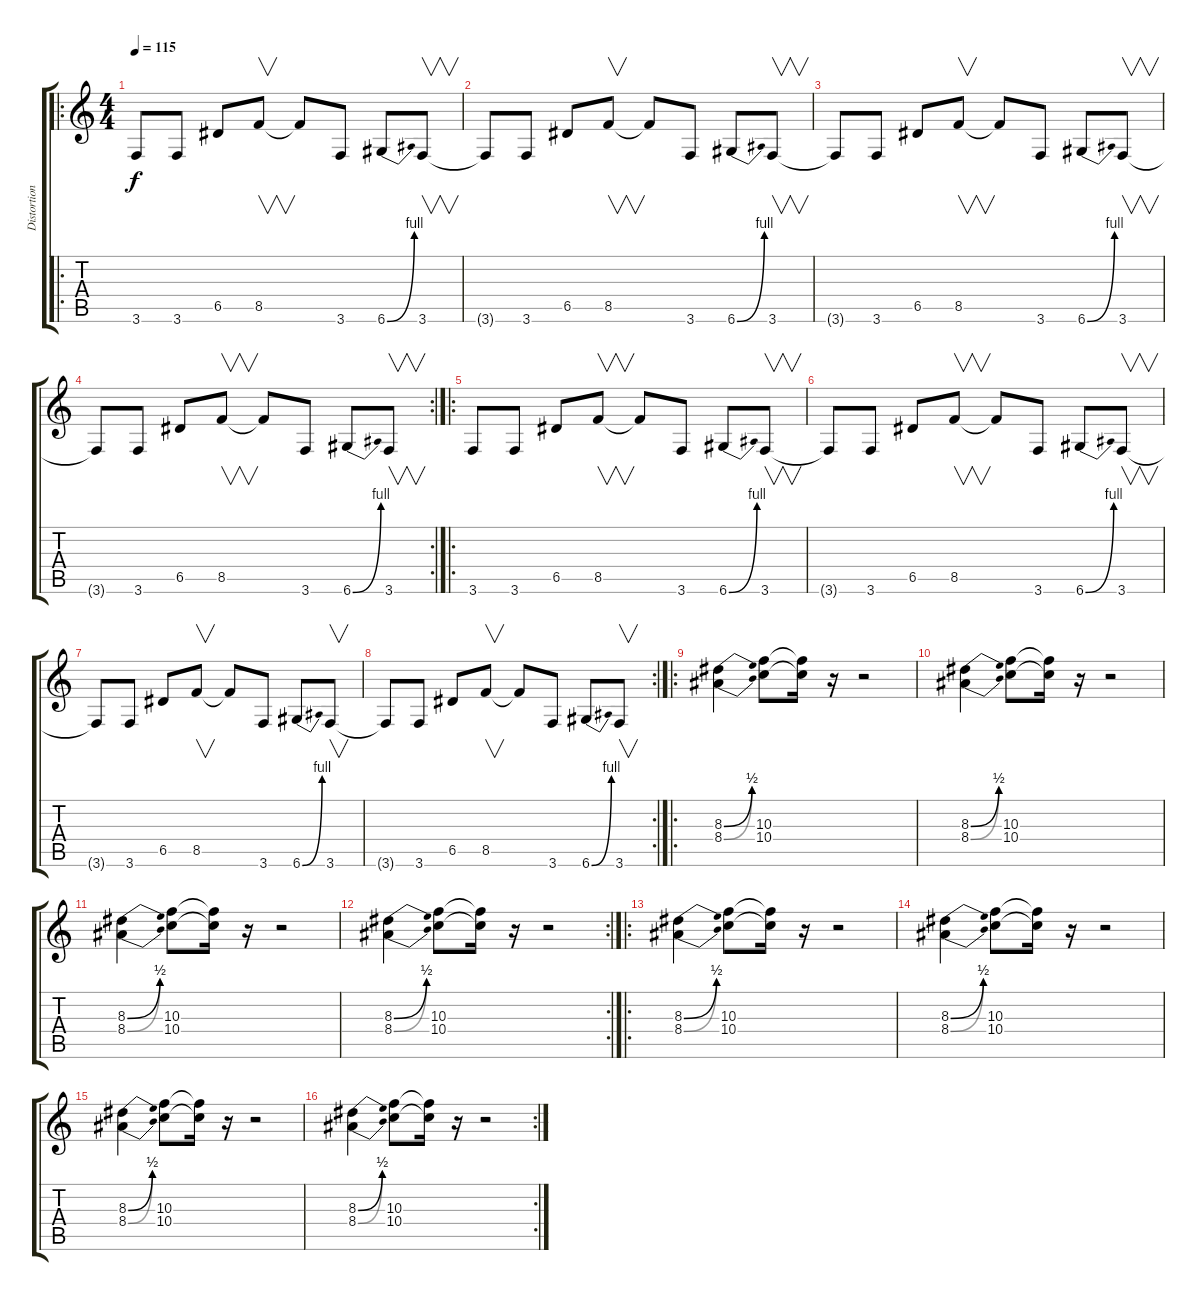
\track ("Distortion Guitar" "Distortion") {instrument distortionguitar}
\staff {score tabs}
\tuning (E4 B3 G3 D3 A2 D2) {hide}
\ro
\ts (4 4)
\tempo 115
\clef g2
\ks c
3.6.8{dy f} 3.6.8 6.5.8 8.5.8{v} 8.5{t}.8 3.6.8 6.6{be (bend 0 0 60 4)}.8 3.6.8{v} |
3.6{t}.8 3.6.8 6.5.8 8.5.8{v} 8.5{t}.8 3.6.8 6.6{be (bend 0 0 60 4)}.8 3.6.8{v} |
3.6{t}.8 3.6.8 6.5.8 8.5.8{v} 8.5{t}.8 3.6.8 6.6{be (bend 0 0 60 4)}.8 3.6.8{v} |
\rc 2
3.6{t}.8 3.6.8 6.5.8 8.5.8{v} 8.5{t}.8 3.6.8 6.6{be (bend 0 0 60 4)}.8 3.6.8{v} |
\ro
3.6.8 3.6.8 6.5.8 8.5.8{v} 8.5{t}.8 3.6.8 6.6{be (bend 0 0 60 4)}.8 3.6.8{v} |
3.6{t}.8 3.6.8 6.5.8 8.5.8{v} 8.5{t}.8 3.6.8 6.6{be (bend 0 0 60 4)}.8 3.6.8{v} |
3.6{t}.8 3.6.8 6.5.8 8.5.8{v} 8.5{t}.8 3.6.8 6.6{be (bend 0 0 60 4)}.8 3.6.8{v} |
\rc 2
3.6{t}.8 3.6.8 6.5.8 8.5.8{v} 8.5{t}.8 3.6.8 6.6{be (bend 0 0 60 4)}.8 3.6.8{v} |
\ro
(8.3{be (bend 0 0 60 2)} 8.4{be (bend 0 0 60 2)}).4 (10.3 10.4).8 (10.3{t} 10.4{t}).16 r.16 r.2 |
(8.3{be (bend 0 0 60 2)} 8.4{be (bend 0 0 60 2)}).4 (10.3 10.4).8 (10.3{t} 10.4{t}).16 r.16 r.2 |
(8.3{be (bend 0 0 60 2)} 8.4{be (bend 0 0 60 2)}).4 (10.3 10.4).8 (10.3{t} 10.4{t}).16 r.16 r.2 |
\rc 2
(8.3{be (bend 0 0 60 2)} 8.4{be (bend 0 0 60 2)}).4 (10.3 10.4).8 (10.3{t} 10.4{t}).16 r.16 r.2 |
\ro
(8.3{be (bend 0 0 60 2)} 8.4{be (bend 0 0 60 2)}).4 (10.3 10.4).8 (10.3{t} 10.4{t}).16 r.16 r.2 |
(8.3{be (bend 0 0 60 2)} 8.4{be (bend 0 0 60 2)}).4 (10.3 10.4).8 (10.3{t} 10.4{t}).16 r.16 r.2 |
(8.3{be (bend 0 0 60 2)} 8.4{be (bend 0 0 60 2)}).4 (10.3 10.4).8 (10.3{t} 10.4{t}).16 r.16 r.2 |
\rc 2
(8.3{be (bend 0 0 60 2)} 8.4{be (bend 0 0 60 2)}).4 (10.3 10.4).8 (10.3{t} 10.4{t}).16 r.16 r.2
